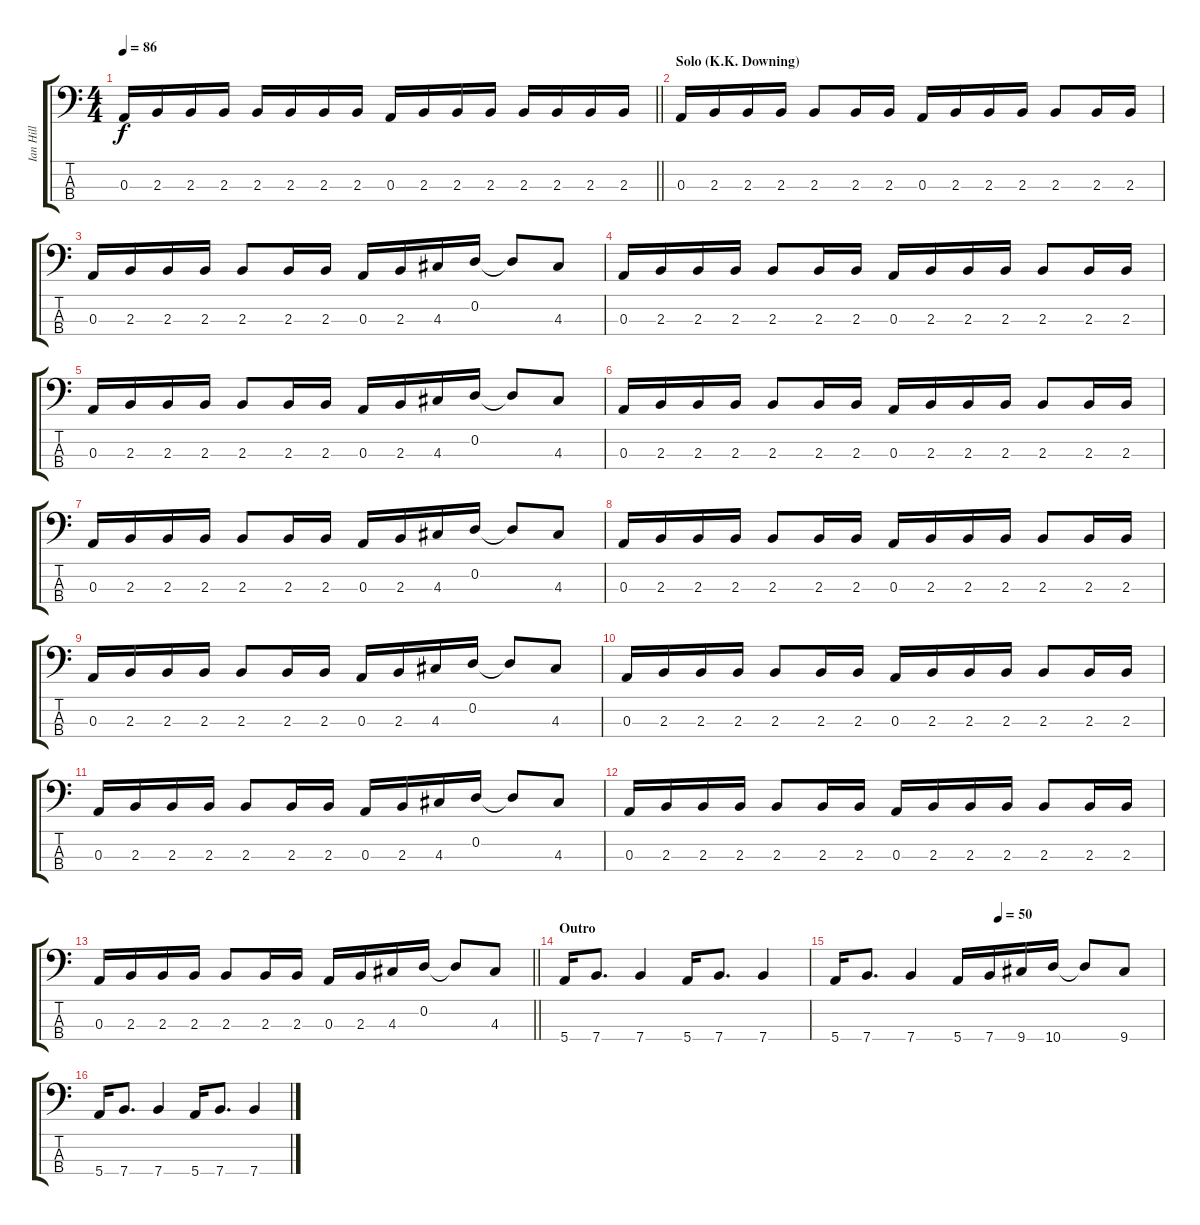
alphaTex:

\track ("Ian Hill" "Ian Hill") {instrument electricbasspick}
\staff {score tabs}
\tuning (G2 D2 A1 E1) {hide}
\ts (4 4)
\tempo 86
\clef f4
\barLineRight lightlight
\ks c
0.3.16{dy f} 2.3.16 2.3.16 2.3.16 2.3.16 2.3.16 2.3.16 2.3.16 0.3.16 2.3.16 2.3.16 2.3.16 2.3.16 2.3.16 2.3.16 2.3.16 |
\section ("" "Solo (K.K. Downing)")
0.3.16 2.3.16 2.3.16 2.3.16 2.3.8 2.3.16 2.3.16 0.3.16 2.3.16 2.3.16 2.3.16 2.3.8 2.3.16 2.3.16 |
0.3.16 2.3.16 2.3.16 2.3.16 2.3.8 2.3.16 2.3.16 0.3.16 2.3.16 4.3.16 0.2.16 0.2{t}.8 4.3.8 |
0.3.16 2.3.16 2.3.16 2.3.16 2.3.8 2.3.16 2.3.16 0.3.16 2.3.16 2.3.16 2.3.16 2.3.8 2.3.16 2.3.16 |
0.3.16 2.3.16 2.3.16 2.3.16 2.3.8 2.3.16 2.3.16 0.3.16 2.3.16 4.3.16 0.2.16 0.2{t}.8 4.3.8 |
0.3.16 2.3.16 2.3.16 2.3.16 2.3.8 2.3.16 2.3.16 0.3.16 2.3.16 2.3.16 2.3.16 2.3.8 2.3.16 2.3.16 |
0.3.16 2.3.16 2.3.16 2.3.16 2.3.8 2.3.16 2.3.16 0.3.16 2.3.16 4.3.16 0.2.16 0.2{t}.8 4.3.8 |
0.3.16 2.3.16 2.3.16 2.3.16 2.3.8 2.3.16 2.3.16 0.3.16 2.3.16 2.3.16 2.3.16 2.3.8 2.3.16 2.3.16 |
0.3.16 2.3.16 2.3.16 2.3.16 2.3.8 2.3.16 2.3.16 0.3.16 2.3.16 4.3.16 0.2.16 0.2{t}.8 4.3.8 |
0.3.16 2.3.16 2.3.16 2.3.16 2.3.8 2.3.16 2.3.16 0.3.16 2.3.16 2.3.16 2.3.16 2.3.8 2.3.16 2.3.16 |
0.3.16 2.3.16 2.3.16 2.3.16 2.3.8 2.3.16 2.3.16 0.3.16 2.3.16 4.3.16 0.2.16 0.2{t}.8 4.3.8 |
0.3.16 2.3.16 2.3.16 2.3.16 2.3.8 2.3.16 2.3.16 0.3.16 2.3.16 2.3.16 2.3.16 2.3.8 2.3.16 2.3.16 |
\barLineRight lightlight
0.3.16 2.3.16 2.3.16 2.3.16 2.3.8 2.3.16 2.3.16 0.3.16 2.3.16 4.3.16 0.2.16 0.2{t}.8 4.3.8 |
\section ("" "Outro")
5.4.16 7.4.8{d} 7.4.4 5.4.16 7.4.8{d} 7.4.4 |
\tempo (50 0.5)
5.4.16 7.4.8{d} 7.4.4 5.4.16 7.4.16 9.4.16 10.4.16 10.4{t}.8 9.4.8 |
5.4.16 7.4.8{d} 7.4.4 5.4.16 7.4.8{d} 7.4.4
